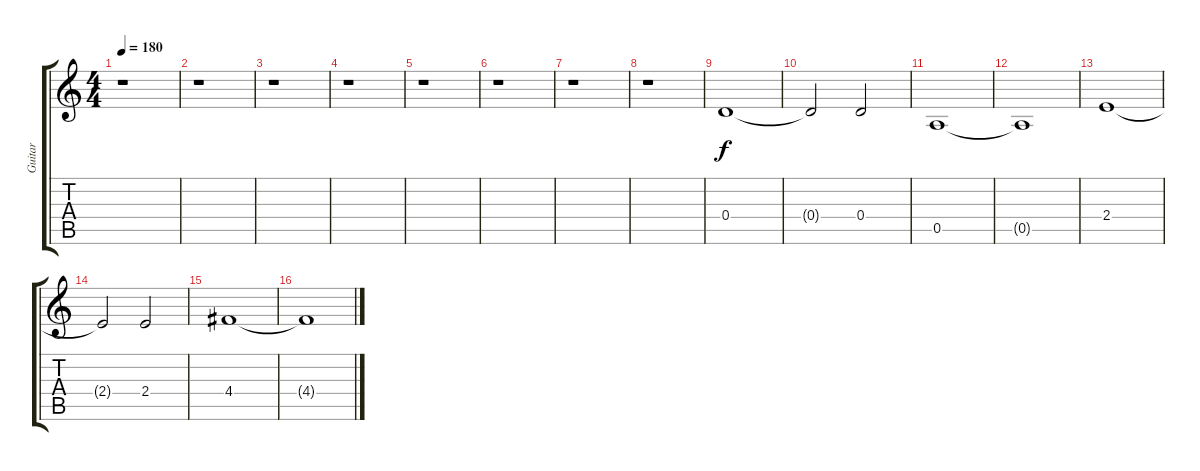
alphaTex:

\track ("Guitar" "Guitar") {instrument distortionguitar}
\staff {score tabs}
\tuning (E4 B3 G3 D3 A2 E2) {hide}
\ts (4 4)
\tempo 180
\clef g2
\ks c
r.1{dy f} |
r.1 |
r.1 |
r.1 |
r.1 |
r.1 |
r.1 |
r.1 |
0.4.1 |
0.4{t}.2 0.4.2 |
0.5.1 |
0.5{t}.1 |
2.4.1 |
2.4{t}.2 2.4.2 |
4.4.1 |
4.4{t}.1
